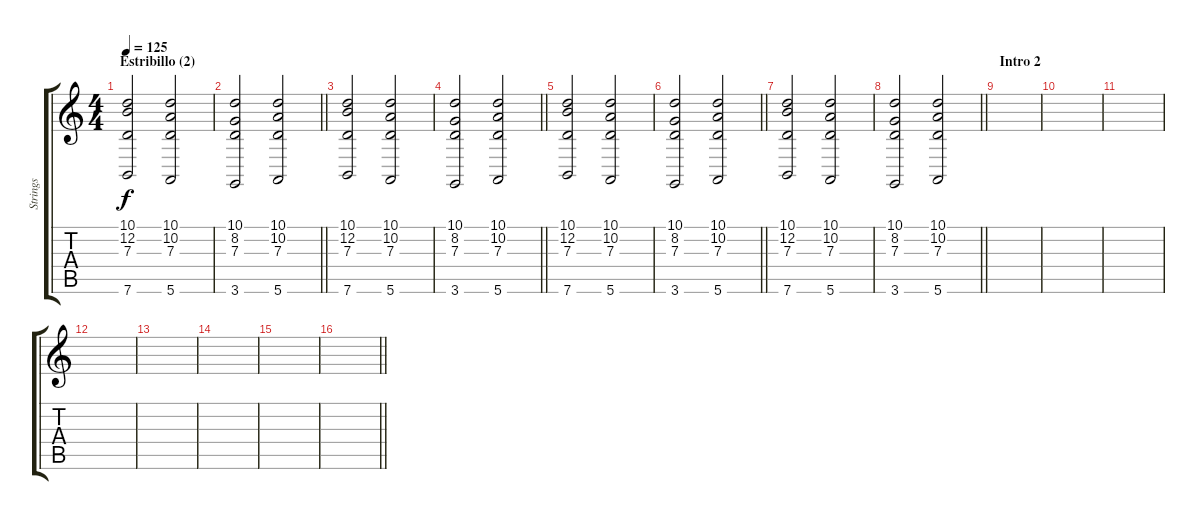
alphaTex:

\track ("Strings" "Strings") {instrument stringensemble1}
\staff {score tabs}
\tuning (E4 B3 G3 D3 A2 E2) {hide}
\ts (4 4)
\section ("" "Estribillo (2)")
\tempo 125
\clef g2
\ks c
(10.1 12.2 7.3 7.6).2{dy f} (10.1 10.2 7.3 5.6).2 |
\barLineRight lightlight
(10.1 8.2 7.3 3.6).2 (10.1 10.2 7.3 5.6).2 |
(10.1 12.2 7.3 7.6).2 (10.1 10.2 7.3 5.6).2 |
\barLineRight lightlight
(10.1 8.2 7.3 3.6).2 (10.1 10.2 7.3 5.6).2 |
(10.1 12.2 7.3 7.6).2 (10.1 10.2 7.3 5.6).2 |
\barLineRight lightlight
(10.1 8.2 7.3 3.6).2 (10.1 10.2 7.3 5.6).2 |
(10.1 12.2 7.3 7.6).2 (10.1 10.2 7.3 5.6).2 |
\barLineRight lightlight
(10.1 8.2 7.3 3.6).2 (10.1 10.2 7.3 5.6).2 |
\section ("" "Intro 2")
|
|
|
|
|
|
|
\barLineRight lightlight
